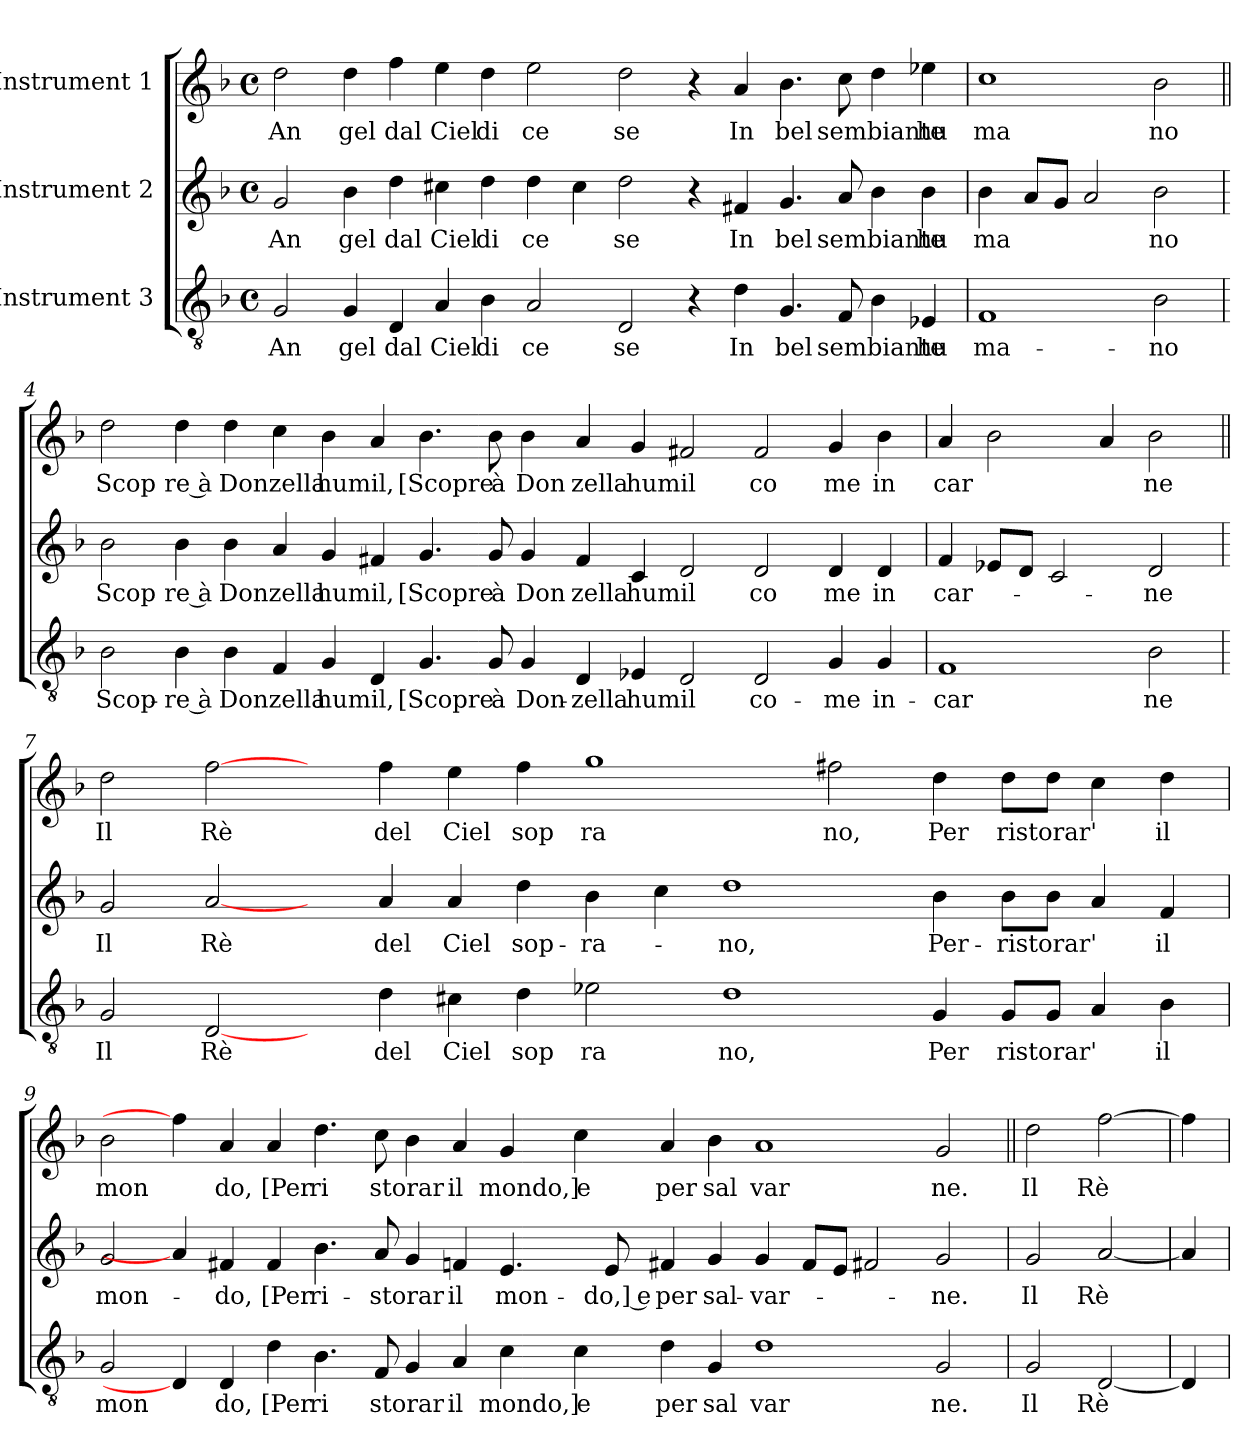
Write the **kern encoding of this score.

**kern	**text	**kern	**text	**kern	**text
*part3	*part3	*part2	*part2	*part1	*part1
*staff3	*staff3	*staff2	*staff2	*staff1	*staff1
*I"Instrument 3	*	*I"Instrument 2	*	*I"Instrument 1	*
!!LO:PB:g=z
*stria5	*	*stria5	*	*stria5	*
*clefGv2	*	*clefG2	*	*clefG2	*
*k[b-]	*	*k[b-]	*	*k[b-]	*
*F:	*	*F:	*	*F:	*
*M4/4	*	*M4/4	*	*M4/4	*
*met(c)	*	*met(c)	*	*met(c)	*
=1	=1	=1	=1	=1	=1
!	!LO:LY:b:cj	!	!LO:LY:b:cj	!	!LO:LY:b:cj
2G/	An	2g/	An	2dd\	An
!	!LO:LY:b:cj	!	!LO:LY:b:cj	!	!LO:LY:b:cj
4G/	gel	4b-\	gel	4dd\	gel
!	!LO:LY:b:cj	!	!LO:LY:b:cj	!	!LO:LY:b:cj
4D/	dal	4dd\	dal	4ff\	dal
!	!LO:LY:b:cj	!	!LO:LY:b:cj	!	!LO:LY:b:cj
4A/	Ciel	4cc#X\	Ciel	4ee\	Ciel
!	!LO:LY:b:cj	!	!LO:LY:b:cj	!	!LO:LY:b:cj
4B-\	di	4dd\	di	4dd\	di
!	!LO:LY:b:cj	!	!LO:LY:b:cj	!	!LO:LY:b:cj
2A/	ce	4dd\	ce	2ee\	ce
.	.	4cc#\	.	.	.
!	!LO:LY:b:cj	!	!LO:LY:b:cj	!	!LO:LY:b:cj
2D/	se	2dd\	se	2dd\	se
4r	.	4r	.	4r	.
!	!LO:LY:b:cj	!	!LO:LY:b:cj	!	!LO:LY:b:cj
4d\	In	4f#X/	In	4a/	In
!	!LO:LY:b:cj	!	!LO:LY:b:cj	!	!LO:LY:b:cj
4.G/	bel	4.g/	bel	4.b-\	bel
!	!LO:LY:b	!	!LO:LY:b	!	!LO:LY:b
8F/	sembiante	8a/	sembiante	8cc\	sembiante
4B-\	.	4b-\	.	4dd\	.
!	!LO:LY:b	!	!LO:LY:b	!	!LO:LY:b
4E-X/	hu	4b-\	hu	4ee-X\	hu
!!LO:LB:g=z
=3	=3	=3	=3	=3	=3
!	!LO:LY:b:cj	!	!LO:LY:b	!	!LO:LY:b:cj
1F	ma-	4b-\	ma	1cc	ma
.	.	8a/L	.	.	.
.	.	8g/J	.	.	.
.	.	2a/	.	.	.
!	!LO:LY:b:cj	!	!LO:LY:b:cj	!	!LO:LY:b:cj
2B-\	-no	2b-\	no	2b-\	no
=4	=4||	=4	=4||	=4||	=4||
!	!LO:LY:b:cj	!	!LO:LY:b:cj	!	!LO:LY:b:cj
2B-\	Scop-	2b-\	Scop	2dd\	Scop
!	!LO:LY:b:rj	!	!LO:LY:b:rj	!	!LO:LY:b:rj
4B-\	-re à	4b-\	re à	4dd\	re à
!	!LO:LY:b	!	!LO:LY:b	!	!LO:LY:b
4B-\	Donzella	4b-\	Donzella	4dd\	Donzella
4F/	.	4a/	.	4cc\	.
!	!LO:LY:b	!	!LO:LY:b	!	!LO:LY:b
4G/	humil,	4g/	humil,	4b-\	humil,
4D/	.	4f#X/	.	4a/	.
!	!LO:LY:b:cj	!	!LO:LY:b:cj	!	!LO:LY:b:cj
4.G/	[Scopre	4.g/	[Scopre	4.b-\	[Scopre
!	!LO:LY:b	!	!LO:LY:b	!	!LO:LY:b
8G/	à	8g/	à	8b-\	à
!	!LO:LY:b:cj	!	!LO:LY:b:cj	!	!LO:LY:b:cj
4G/	Don-	4g/	Don	4b-\	Don
!	!LO:LY:b:cj	!	!LO:LY:b:cj	!	!LO:LY:b:cj
4D/	-zella	4f#/	zella	4a/	zella
!	!LO:LY:b	!	!LO:LY:b	!	!LO:LY:b
4E-X/	humil	4c/	humil	4g/	humil
2D/	.	2d/	.	2f#X/	.
!	!LO:LY:b:cj	!	!LO:LY:b:cj	!	!LO:LY:b:cj
2D/	co-	2d/	co	2f#/	co
!	!LO:LY:b:cj	!	!LO:LY:b:cj	!	!LO:LY:b:cj
4G/	-me	4d/	me	4g/	me
!	!LO:LY:b:cj	!	!LO:LY:b:cj	!	!LO:LY:b:cj
4G/	in-	4d/	in	4b-\	in
!!LO:LB:g=z
=6	=6	=6	=6	=6	=6
!	!LO:LY:b:cj	!	!LO:LY:b	!	!LO:LY:b
1F	-car	4f/	car-	4a/	car
.	.	8e-X/L	.	2b-\	.
.	.	8d/J	.	.	.
.	.	2c/	.	.	.
.	.	.	.	4a/	.
!	!LO:LY:b:cj	!	!LO:LY:b:cj	!	!LO:LY:b:cj
2B-\	ne	2d/	-ne	2b-\	ne
=7	=7||	=7	=7||	=7||	=7||
!	!LO:LY:b:cj	!	!LO:LY:b:cj	!	!LO:LY:b:cj
2G/	Il	2g/	Il	2dd\	Il
!	!LO:LY:b:cj	!	!LO:LY:b:cj	!	!LO:LY:b:cj
[2D/	Rè	[2a/	Rè	[2ff\	Rè
4ryy	.	4ryy	.	4ryy	.
!	!LO:LY:b:cj	!	!LO:LY:b:cj	!	!LO:LY:b:cj
4d\	del	4a/	del	4ff\	del
!	!LO:LY:b:cj	!	!LO:LY:b:cj	!	!LO:LY:b:cj
4c#X\	Ciel	4a/	Ciel	4ee\	Ciel
!	!LO:LY:b:cj	!	!LO:LY:b:cj	!	!LO:LY:b:cj
4d\	sop	4dd\	sop-	4ff\	sop
!	!LO:LY:b:cj	!	!LO:LY:b:cj	!	!LO:LY:b:cj
2e-X\	ra	4b-\	-ra-	1gg	ra
.	.	4cc\	.	.	.
!	!LO:LY:b:cj	!	!LO:LY:b:cj	!	!
1d	no,	1dd	-no,	.	.
!	!	!	!	!	!LO:LY:b:cj
.	.	.	.	2ff#X\	no,
!	!LO:LY:b:cj	!	!LO:LY:b:cj	!	!LO:LY:b:cj
4G/	Per	4b-\	Per-	4dd\	Per
!	!LO:LY:b	!	!LO:LY:b	!	!LO:LY:b
8G/L	ristorar'	8b-\L	-ristorar'	8dd\L	ristorar'
8G/J	.	8b-\J	.	8dd\J	.
4A/	.	4a/	.	4cc\	.
!	!LO:LY:b:cj	!	!LO:LY:b:cj	!	!LO:LY:b:cj
4B-\	il	4f/	il	4dd\	il
!!LO:LB:g=z
=9	=9	=9	=9	=9	=9
!	!LO:LY:b:cj	!	!LO:LY:b:cj	!	!LO:LY:b:cj
2G/	mon	2g/	mon-	2b-\	mon
4D/]	.	4a/]	.	4ff\]	.
!	!LO:LY:b:cj	!	!LO:LY:b:cj	!	!LO:LY:b:cj
4D/	do,	4f#X/	-do,	4a/	do,
!	!LO:LY:b:cj	!	!LO:LY:b:cj	!	!LO:LY:b:cj
4d\	[Per	4f#/	[Per	4a/	[Per
!	!LO:LY:b:cj	!	!LO:LY:b:cj	!	!LO:LY:b:cj
4.B-\	ri	4.b-\	ri-	4.dd\	ri
!	!LO:LY:b	!	!LO:LY:b	!	!LO:LY:b
8F/	storar	8a/	-storar	8cc\	storar
4G/	.	4g/	.	4b-\	.
!	!LO:LY:b:cj	!	!LO:LY:b:cj	!	!LO:LY:b:cj
4A/	il	4fn/	il	4a/	il
!	!LO:LY:b:cj	!	!LO:LY:b:cj	!	!LO:LY:b:cj
4c\	mondo,]	4.e/	mon-	4g/	mondo,]
!	!LO:LY:b	!	!	!	!LO:LY:b
4c\	e	.	.	4cc\	e
!	!	!	!LO:LY:b:rj	!	!
.	.	8e/	-do,] e	.	.
!	!LO:LY:b:cj	!	!LO:LY:b:cj	!	!LO:LY:b:cj
4d\	per	4f#X/	per	4a/	per
!	!LO:LY:b:cj	!	!LO:LY:b:cj	!	!LO:LY:b:cj
4G/	sal	4g/	sal-	4b-\	sal
!	!LO:LY:b:cj	!	!LO:LY:b	!	!LO:LY:b:cj
1d	var	4g/	-var-	1a	var
.	.	8f#/L	.	.	.
.	.	8e/J	.	.	.
.	.	2f#X/	.	.	.
!	!LO:LY:b:cj	!	!LO:LY:b:cj	!	!LO:LY:b:cj
2G/	ne.	2g/	-ne.	2g/	ne.
=10	=10||	=10	=10||	=10||	=10||
!	!LO:LY:b:cj	!	!LO:LY:b:cj	!	!LO:LY:b:cj
2G/	Il	2g/	Il	2dd\	Il
!	!LO:LY:b:cj	!	!LO:LY:b:cj	!	!LO:LY:b:cj
[2D/	Rè	[2a/	Rè	[2ff\	Rè
=11	=11	=11	=11	=11	=11
4D/]	.	4a/]	.	4ff\]	.
=	=	=	=	=	=
*-	*-	*-	*-	*-	*-
